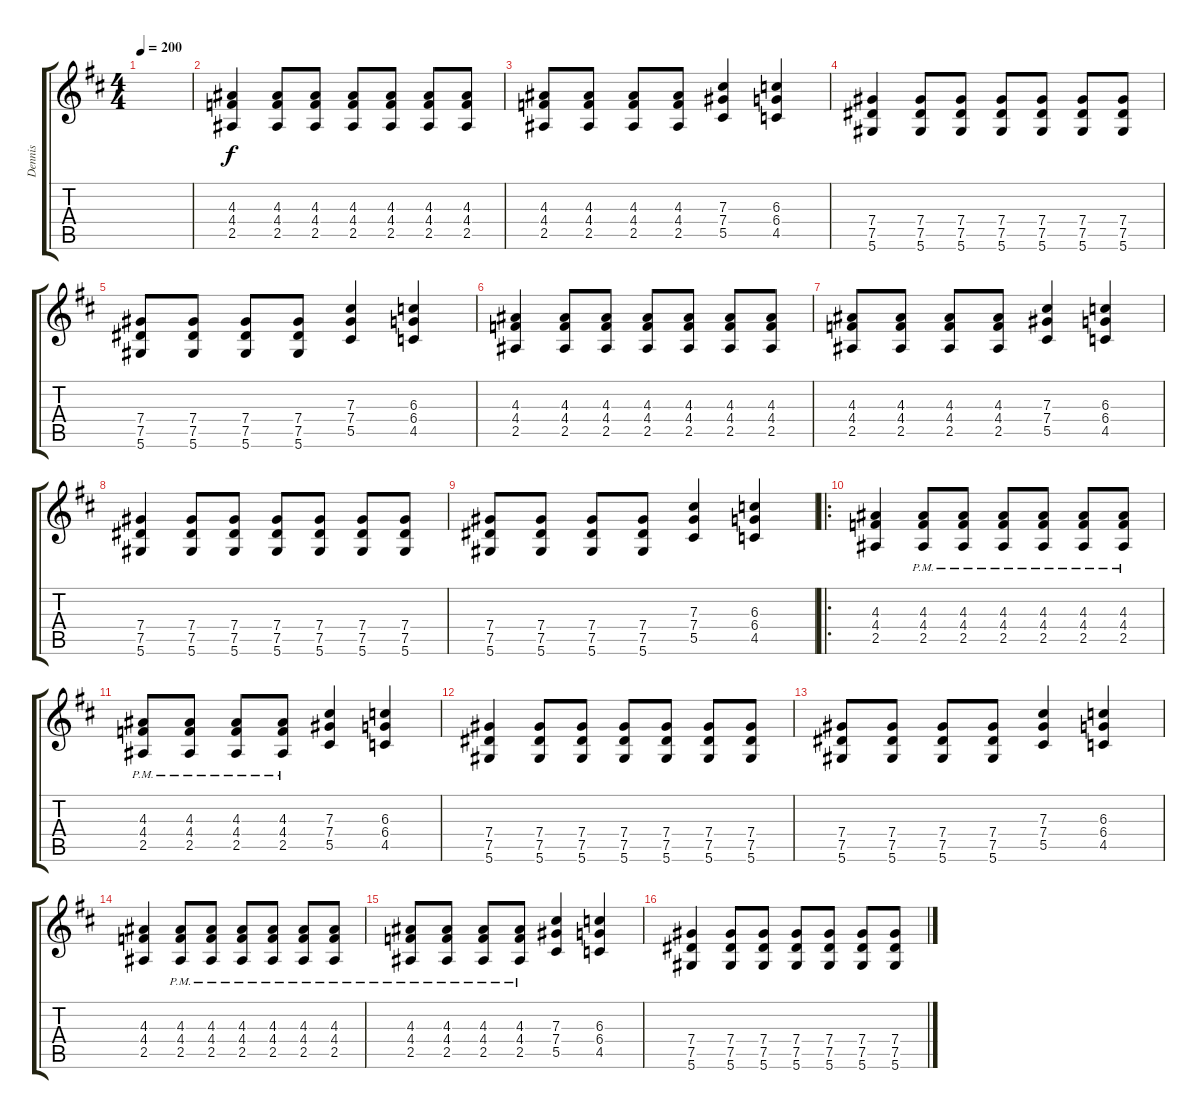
\track ("Dennis" "Dennis") {instrument distortionguitar}
\staff {score tabs}
\tuning (Eb4 Bb3 Gb3 Db3 Ab2 Eb2) {hide}
\ts (4 4)
\tempo 200
\clef g2
\ks d
|
(4.3 4.4 2.5).4 (4.3 4.4 2.5).8 (4.3 4.4 2.5).8 (4.3 4.4 2.5).8 (4.3 4.4 2.5).8 (4.3 4.4 2.5).8 (4.3 4.4 2.5).8 |
(4.3 4.4 2.5).8 (4.3 4.4 2.5).8 (4.3 4.4 2.5).8 (4.3 4.4 2.5).8 (7.3 7.4 5.5).4 (6.3 6.4 4.5).4 |
(7.4 7.5 5.6).4 (7.4 7.5 5.6).8 (7.4 7.5 5.6).8 (7.4 7.5 5.6).8 (7.4 7.5 5.6).8 (7.4 7.5 5.6).8 (7.4 7.5 5.6).8 |
(7.4 7.5 5.6).8 (7.4 7.5 5.6).8 (7.4 7.5 5.6).8 (7.4 7.5 5.6).8 (7.3 7.4 5.5).4 (6.3 6.4 4.5).4 |
(4.3 4.4 2.5).4 (4.3 4.4 2.5).8 (4.3 4.4 2.5).8 (4.3 4.4 2.5).8 (4.3 4.4 2.5).8 (4.3 4.4 2.5).8 (4.3 4.4 2.5).8 |
(4.3 4.4 2.5).8 (4.3 4.4 2.5).8 (4.3 4.4 2.5).8 (4.3 4.4 2.5).8 (7.3 7.4 5.5).4 (6.3 6.4 4.5).4 |
(7.4 7.5 5.6).4 (7.4 7.5 5.6).8 (7.4 7.5 5.6).8 (7.4 7.5 5.6).8 (7.4 7.5 5.6).8 (7.4 7.5 5.6).8 (7.4 7.5 5.6).8 |
(7.4 7.5 5.6).8 (7.4 7.5 5.6).8 (7.4 7.5 5.6).8 (7.4 7.5 5.6).8 (7.3 7.4 5.5).4 (6.3 6.4 4.5).4 |
\ro
(4.3 4.4 2.5).4 (4.3{pm} 4.4{pm} 2.5{pm}).8 (4.3{pm} 4.4{pm} 2.5{pm}).8 (4.3{pm} 4.4{pm} 2.5{pm}).8 (4.3{pm} 4.4{pm} 2.5{pm}).8 (4.3{pm} 4.4{pm} 2.5{pm}).8 (4.3{pm} 4.4{pm} 2.5{pm}).8 |
(4.3{pm} 4.4{pm} 2.5{pm}).8 (4.3{pm} 4.4{pm} 2.5{pm}).8 (4.3{pm} 4.4{pm} 2.5{pm}).8 (4.3{pm} 4.4{pm} 2.5{pm}).8 (7.3 7.4 5.5).4 (6.3 6.4 4.5).4 |
(7.4 7.5 5.6).4 (7.4 7.5 5.6).8 (7.4 7.5 5.6).8 (7.4 7.5 5.6).8 (7.4 7.5 5.6).8 (7.4 7.5 5.6).8 (7.4 7.5 5.6).8 |
(7.4 7.5 5.6).8 (7.4 7.5 5.6).8 (7.4 7.5 5.6).8 (7.4 7.5 5.6).8 (7.3 7.4 5.5).4 (6.3 6.4 4.5).4 |
(4.3 4.4 2.5).4 (4.3{pm} 4.4{pm} 2.5{pm}).8 (4.3{pm} 4.4{pm} 2.5{pm}).8 (4.3{pm} 4.4{pm} 2.5{pm}).8 (4.3{pm} 4.4{pm} 2.5{pm}).8 (4.3{pm} 4.4{pm} 2.5{pm}).8 (4.3{pm} 4.4{pm} 2.5{pm}).8 |
(4.3{pm} 4.4{pm} 2.5{pm}).8 (4.3{pm} 4.4{pm} 2.5{pm}).8 (4.3{pm} 4.4{pm} 2.5{pm}).8 (4.3{pm} 4.4{pm} 2.5{pm}).8 (7.3 7.4 5.5).4 (6.3 6.4 4.5).4 |
(7.4 7.5 5.6).4 (7.4 7.5 5.6).8 (7.4 7.5 5.6).8 (7.4 7.5 5.6).8 (7.4 7.5 5.6).8 (7.4 7.5 5.6).8 (7.4 7.5 5.6).8
